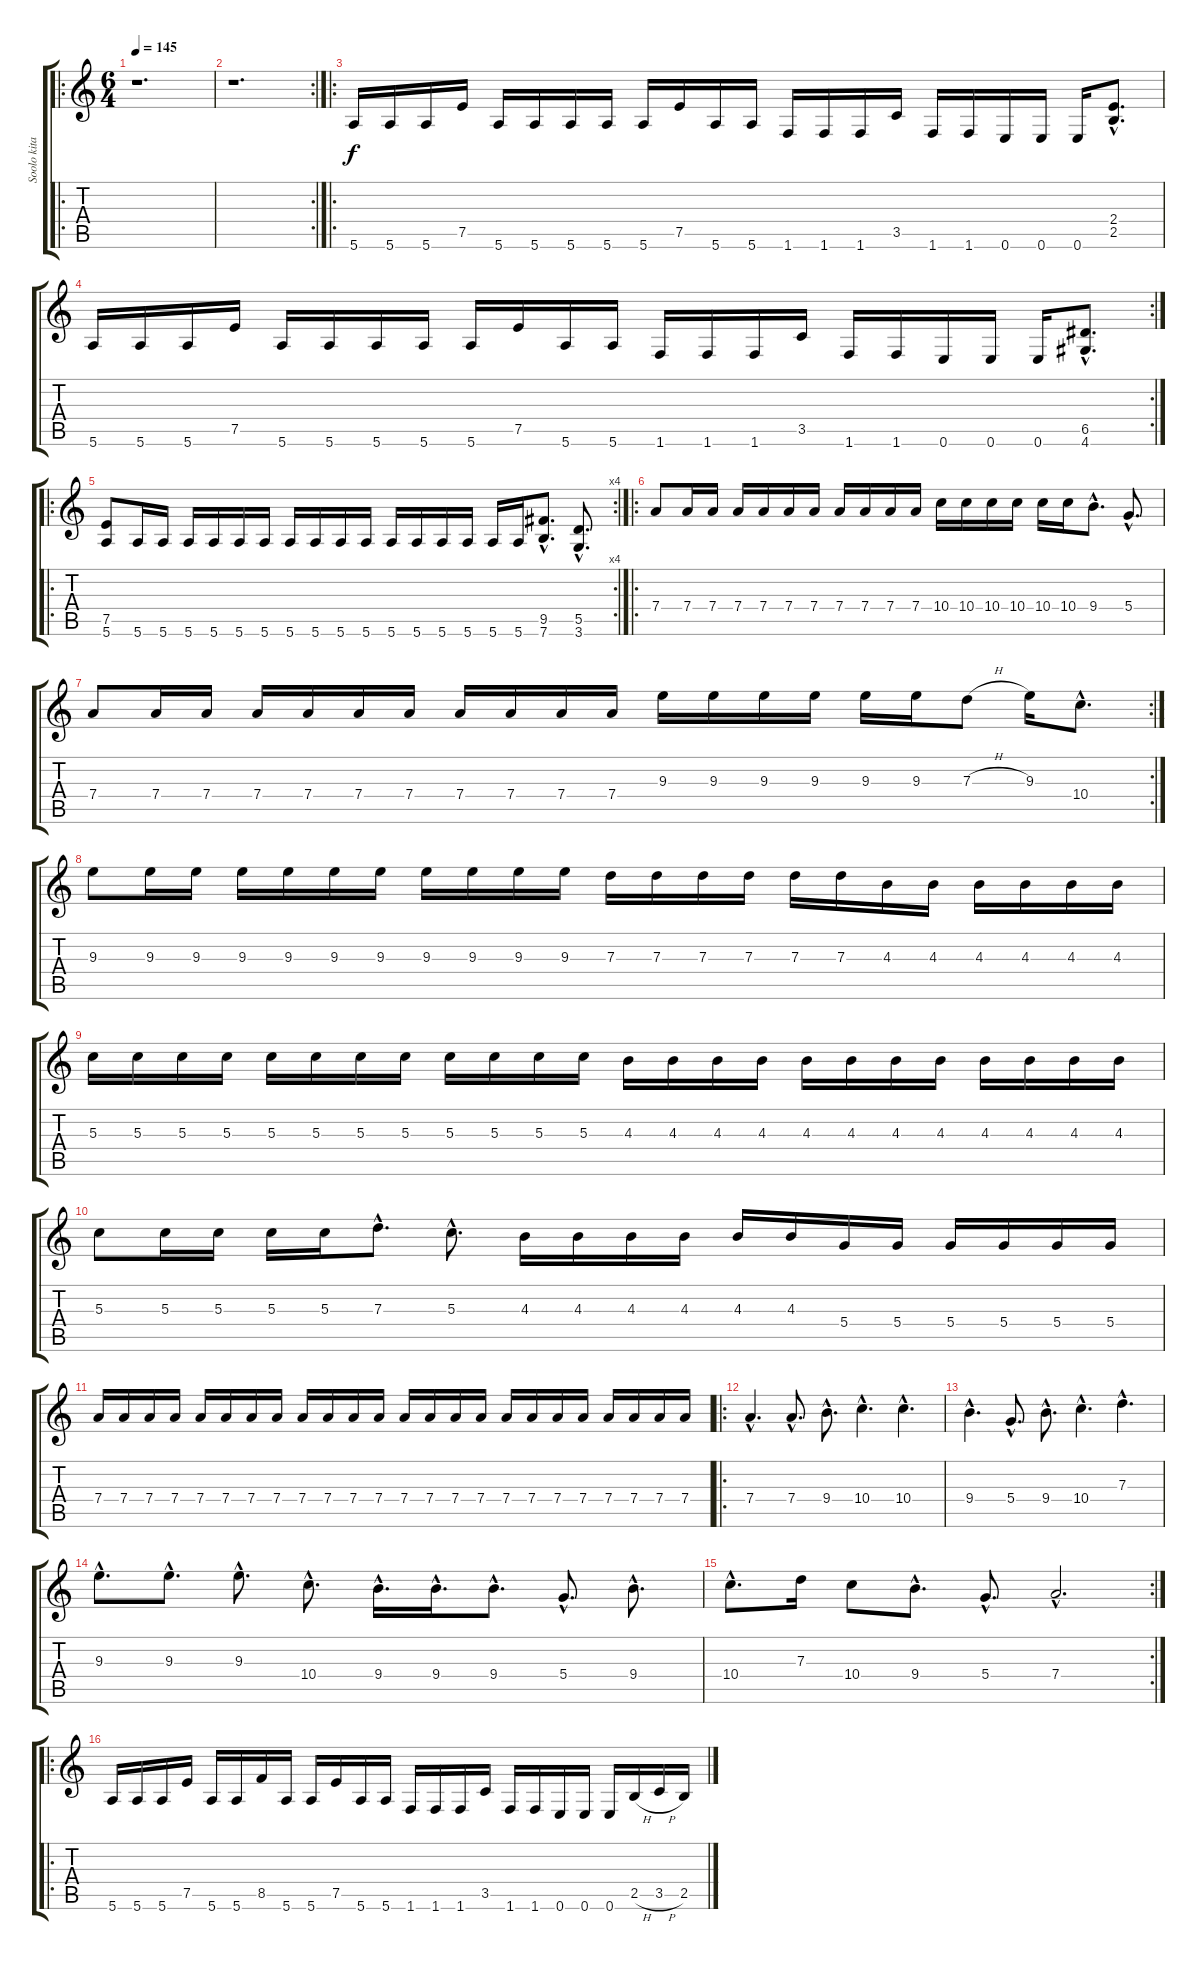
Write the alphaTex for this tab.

\track ("Soolo kitara" "Soolo kita") {instrument distortionguitar}
\staff {score tabs}
\tuning (E4 B3 G3 D3 A2 E2) {hide}
\ro
\ts (6 4)
\tempo 145
\clef g2
\ks c
r.1{d dy f instrument distortionguitar} |
\rc 2
r.1{d} |
\ro
5.6.16 5.6.16 5.6.16 7.5.16 5.6.16 5.6.16 5.6.16 5.6.16 5.6.16 7.5.16 5.6.16 5.6.16 1.6.16 1.6.16 1.6.16 3.5.16 1.6.16 1.6.16 0.6.16 0.6.16 0.6.16 (2.4{hac} 2.5{hac}).8{d} |
\rc 2
5.6.16 5.6.16 5.6.16 7.5.16 5.6.16 5.6.16 5.6.16 5.6.16 5.6.16 7.5.16 5.6.16 5.6.16 1.6.16 1.6.16 1.6.16 3.5.16 1.6.16 1.6.16 0.6.16 0.6.16 0.6.16 (6.5{hac} 4.6{hac}).8{d} |
\ro
\rc 4
(7.5 5.6).8 5.6.16 5.6.16 5.6.16 5.6.16 5.6.16 5.6.16 5.6.16 5.6.16 5.6.16 5.6.16 5.6.16 5.6.16 5.6.16 5.6.16 5.6.16 5.6.16 (9.5{hac} 7.6{hac}).8{d} (5.5{hac} 3.6{hac}).8{d} |
\ro
7.4.8{volume 12} 7.4.16 7.4.16 7.4.16 7.4.16 7.4.16 7.4.16 7.4.16 7.4.16 7.4.16 7.4.16 10.4.16 10.4.16 10.4.16 10.4.16 10.4.16 10.4.16 9.4{hac}.8{d} 5.4{hac}.8{d} |
\rc 2
7.4.8 7.4.16 7.4.16 7.4.16 7.4.16 7.4.16 7.4.16 7.4.16 7.4.16 7.4.16 7.4.16 9.3.16 9.3.16 9.3.16 9.3.16 9.3.16 9.3.16 7.3{h}.8 9.3.16 10.4{hac}.8{d} |
9.3.8{volume 16} 9.3.16 9.3.16 9.3.16 9.3.16 9.3.16 9.3.16 9.3.16 9.3.16 9.3.16 9.3.16 7.3.16 7.3.16 7.3.16 7.3.16 7.3.16 7.3.16 4.3.16 4.3.16 4.3.16 4.3.16 4.3.16 4.3.16 |
5.3.16 5.3.16 5.3.16 5.3.16 5.3.16 5.3.16 5.3.16 5.3.16 5.3.16 5.3.16 5.3.16 5.3.16 4.3.16 4.3.16 4.3.16 4.3.16 4.3.16 4.3.16 4.3.16 4.3.16 4.3.16 4.3.16 4.3.16 4.3.16 |
5.3.8 5.3.16 5.3.16 5.3.16 5.3.16 7.3{hac}.8{d} 5.3{hac}.8{d} 4.3.16 4.3.16 4.3.16 4.3.16 4.3.16 4.3.16 5.4.16 5.4.16 5.4.16 5.4.16 5.4.16 5.4.16 |
7.4.16 7.4.16 7.4.16 7.4.16 7.4.16 7.4.16 7.4.16 7.4.16 7.4.16 7.4.16 7.4.16 7.4.16 7.4.16 7.4.16 7.4.16 7.4.16 7.4.16 7.4.16 7.4.16 7.4.16 7.4.16 7.4.16 7.4.16 7.4.16 |
\ro
7.4{hac}.4{d} 7.4{hac}.8{d} 9.4{hac}.8{d} 10.4{hac}.4{d} 10.4{hac}.4{d} |
9.4{hac}.4{d} 5.4{hac}.8{d} 9.4{hac}.8{d} 10.4{hac}.4{d} 7.3{hac}.4{d} |
9.3{hac}.8{d} 9.3{hac}.8{d} 9.3{hac}.8{d} 10.4{hac}.8{d} 9.4{hac}.16{d} 9.4{hac}.16{d} 9.4{hac}.8{d} 5.4{hac}.8{d} 9.4{hac}.8{d} |
\rc 2
10.4{hac}.8{d} 7.3.16 10.4.8 9.4{hac}.8{d} 5.4{hac}.8{d} 7.4{hac}.2{d} |
\ro
5.6.16 5.6.16 5.6.16 7.5.16 5.6.16 5.6.16 8.5.16 5.6.16 5.6.16 7.5.16 5.6.16 5.6.16 1.6.16 1.6.16 1.6.16 3.5.16 1.6.16 1.6.16 0.6.16 0.6.16 0.6.16 2.5{h}.16 3.5{h}.16 2.5.16
